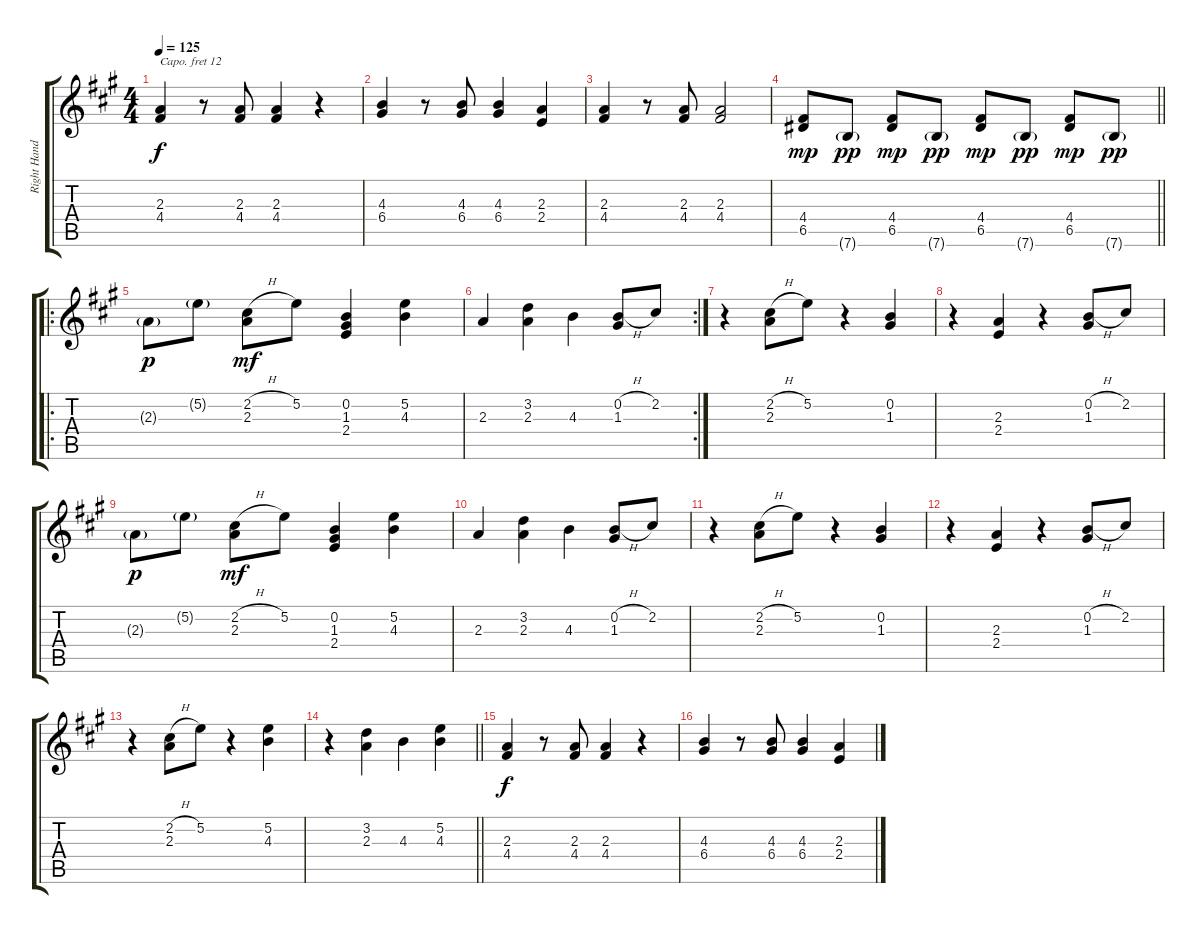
\track ("Right Hand" "Right Hand") {instrument acousticgrandpiano}
\staff {score tabs}
\capo 12
\tuning (E4 B3 G3 D3 A2 E2) {hide}
\ts (4 4)
\tempo 125
\clef g2
\ks a
(2.3 4.4).4{dy f} r.8 (2.3 4.4).8 (2.3 4.4).4 r.4 |
(4.3 6.4).4 r.8 (4.3 6.4).8 (4.3 6.4).4 (2.3 2.4).4 |
(2.3 4.4).4 r.8 (2.3 4.4).8 (2.3 4.4).2 |
\barLineRight lightlight
(4.4 6.5).8{dy mp} 7.6{g}.8{dy pp} (4.4 6.5).8{dy mp} 7.6{g}.8{dy pp} (4.4 6.5).8{dy mp} 7.6{g}.8{dy pp} (4.4 6.5).8{dy mp} 7.6{g}.8{dy pp} |
\ro
2.3{g}.8{dy p} 5.2{g}.8 (2.2{h} 2.3).8{dy mf} 5.2.8 (0.2 1.3 2.4).4 (5.2 4.3).4 |
\rc 2
2.3.4 (3.2 2.3).4 4.3.4 (0.2{h} 1.3).8 2.2.8 |
r.4 (2.2{h} 2.3).8 5.2.8 r.4 (0.2 1.3).4 |
r.4 (2.3 2.4).4 r.4 (0.2{h} 1.3).8 2.2.8 |
2.3{g}.8{dy p} 5.2{g}.8 (2.2{h} 2.3).8{dy mf} 5.2.8 (0.2 1.3 2.4).4 (5.2 4.3).4 |
2.3.4 (3.2 2.3).4 4.3.4 (0.2{h} 1.3).8 2.2.8 |
r.4 (2.2{h} 2.3).8 5.2.8 r.4 (0.2 1.3).4 |
r.4 (2.3 2.4).4 r.4 (0.2{h} 1.3).8 2.2.8 |
r.4 (2.2{h} 2.3).8 5.2.8 r.4 (5.2 4.3).4 |
\barLineRight lightlight
r.4 (3.2 2.3).4 4.3.4 (5.2 4.3).4 |
(2.3 4.4).4{dy f} r.8 (2.3 4.4).8 (2.3 4.4).4 r.4 |
(4.3 6.4).4 r.8 (4.3 6.4).8 (4.3 6.4).4 (2.3 2.4).4
